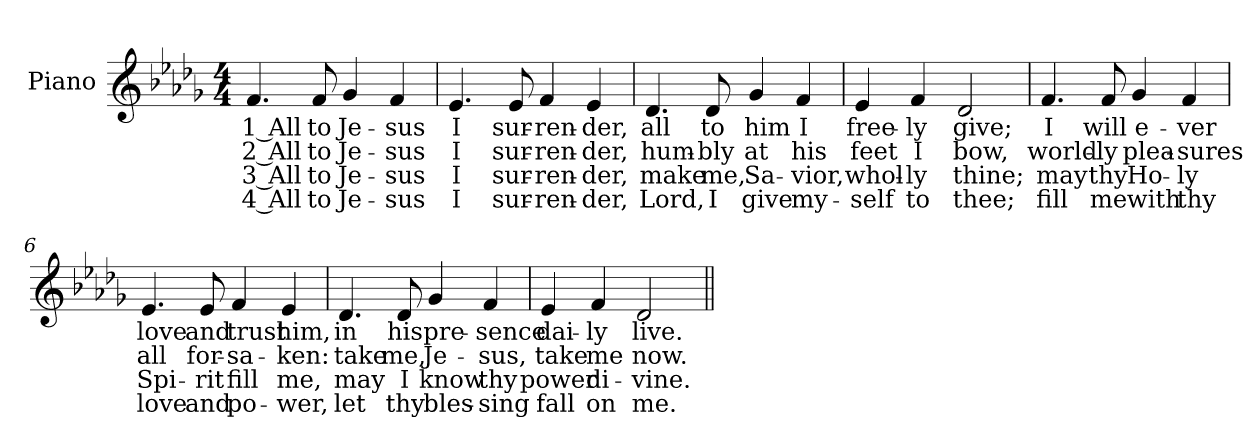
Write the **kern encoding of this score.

**kern	**text	**text	**text	**text
*part1	*part1	*part1	*part1	*part1
*staff1	*staff1	*staff1	*staff1	*staff1
*I"Piano	*	*	*	*
*I'Pno.	*	*	*	*
!!LO:PB:g=z
*clefG2	*	*	*	*
*k[b-e-a-d-g-]	*	*	*	*
*D-:	*	*	*	*
*M4/4	*	*	*	*
=1	=1	=1	=1	=1
!	!LO:LY:b:color=#000000	!LO:LY:b:color=#000000	!LO:LY:b:color=#000000	!LO:LY:b:color=#000000
4.fi/	1 All	2 All	3 All	4 All
!	!LO:LY:b:color=#000000	!LO:LY:b:color=#000000	!LO:LY:b:color=#000000	!LO:LY:b:color=#000000
8fi/	to	to	to	to
!	!LO:LY:b:color=#000000	!LO:LY:b:color=#000000	!LO:LY:b:color=#000000	!LO:LY:b:color=#000000
4g-i/	Je-	Je-	Je-	-Je-
!	!LO:LY:b:color=#000000	!LO:LY:b:color=#000000	!LO:LY:b:color=#000000	!LO:LY:b:color=#000000
4fi/	-sus	-sus	-sus	sus
=2	=2	=2	=2	=2
!	!LO:LY:b:color=#000000	!LO:LY:b:color=#000000	!LO:LY:b:color=#000000	!LO:LY:b:color=#000000
4.e-i/	I	I	I	I
!	!LO:LY:b:color=#000000	!LO:LY:b:color=#000000	!LO:LY:b:color=#000000	!LO:LY:b:color=#000000
8e-i/	sur-	sur-	sur-	-sur-
!	!LO:LY:b:color=#000000	!LO:LY:b:color=#000000	!LO:LY:b:color=#000000	!LO:LY:b:color=#000000
4fi/	-ren-	-ren-	-ren-	-ren-
!	!LO:LY:b:color=#000000	!LO:LY:b:color=#000000	!LO:LY:b:color=#000000	!LO:LY:b:color=#000000
4e-i/	-der,	-der,	-der,	der,
=3	=3	=3	=3	=3
!	!LO:LY:b:color=#000000	!LO:LY:b:color=#000000	!LO:LY:b:color=#000000	!LO:LY:b:color=#000000
4.d-i/	all	hum-	make	Lord,
!	!LO:LY:b:color=#000000	!LO:LY:b:color=#000000	!LO:LY:b:color=#000000	!LO:LY:b:color=#000000
8d-i/	to	-bly	me,	I
!	!LO:LY:b:color=#000000	!LO:LY:b:color=#000000	!LO:LY:b:color=#000000	!LO:LY:b:color=#000000
4g-i/	him	at	Sa-	-give
!	!LO:LY:b:color=#000000	!LO:LY:b:color=#000000	!LO:LY:b:color=#000000	!LO:LY:b:color=#000000
4fi/	I	his	vior,	my-
=4	=4	=4	=4	=4
!	!LO:LY:b:color=#000000	!LO:LY:b:color=#000000	!LO:LY:b:color=#000000	!LO:LY:b:color=#000000
4e-i/	free-	feet	-whol-	-self
!	!LO:LY:b:color=#000000	!LO:LY:b:color=#000000	!LO:LY:b:color=#000000	!LO:LY:b:color=#000000
4fi/	-ly	I	ly	to
!	!LO:LY:b:color=#000000	!LO:LY:b:color=#000000	!LO:LY:b:color=#000000	!LO:LY:b:color=#000000
2d-i/	give;	bow,	thine;	thee;
!!LO:LB:g=z
=5	=5	=5	=5	=5
!	!LO:LY:b:color=#000000	!LO:LY:b:color=#000000	!LO:LY:b:color=#000000	!LO:LY:b:color=#000000
4.fi/	I	world-	may	fill
!	!LO:LY:b:color=#000000	!LO:LY:b:color=#000000	!LO:LY:b:color=#000000	!LO:LY:b:color=#000000
8fi/	will	-ly	thy	me
!	!LO:LY:b:color=#000000	!LO:LY:b:color=#000000	!LO:LY:b:color=#000000	!LO:LY:b:color=#000000
4g-i/	e-	plea-	Ho-	-with
!	!LO:LY:b:color=#000000	!LO:LY:b:color=#000000	!LO:LY:b:color=#000000	!LO:LY:b:color=#000000
4fi/	-ver	-sures	ly	thy
=6	=6	=6	=6	=6
!	!LO:LY:b:color=#000000	!LO:LY:b:color=#000000	!LO:LY:b:color=#000000	!LO:LY:b:color=#000000
4.e-i/	love	all	Spi-	-love
!	!LO:LY:b:color=#000000	!LO:LY:b:color=#000000	!LO:LY:b:color=#000000	!LO:LY:b:color=#000000
8e-i/	and	for-	rit	and
!	!LO:LY:b:color=#000000	!LO:LY:b:color=#000000	!LO:LY:b:color=#000000	!LO:LY:b:color=#000000
4fi/	trust	-sa-	fill	po-
!	!LO:LY:b:color=#000000	!LO:LY:b:color=#000000	!LO:LY:b:color=#000000	!LO:LY:b:color=#000000
4e-i/	him,	-ken:	-me,	wer,
=7	=7	=7	=7	=7
!	!LO:LY:b:color=#000000	!LO:LY:b:color=#000000	!LO:LY:b:color=#000000	!LO:LY:b:color=#000000
4.d-i/	in	take	may	let
!	!LO:LY:b:color=#000000	!LO:LY:b:color=#000000	!LO:LY:b:color=#000000	!LO:LY:b:color=#000000
8d-i/	his	me,	I	thy
!	!LO:LY:b:color=#000000	!LO:LY:b:color=#000000	!LO:LY:b:color=#000000	!LO:LY:b:color=#000000
4g-i/	pre-	Je-	know	bles-
!	!LO:LY:b:color=#000000	!LO:LY:b:color=#000000	!LO:LY:b:color=#000000	!LO:LY:b:color=#000000
4fi/	-sence	-sus,	-thy	sing
!!LO:LB:g=z
=8	=8	=8	=8	=8
!	!LO:LY:b:color=#000000	!LO:LY:b:color=#000000	!LO:LY:b:color=#000000	!LO:LY:b:color=#000000
4e-i/	dai-	take	power	fall
!	!LO:LY:b:color=#000000	!LO:LY:b:color=#000000	!LO:LY:b:color=#000000	!LO:LY:b:color=#000000
4fi/	-ly	me	di-	-on
!	!LO:LY:b:color=#000000	!LO:LY:b:color=#000000	!LO:LY:b:color=#000000	!LO:LY:b:color=#000000
2d-i/	live.	now.	vine.	me.
=||	=||	=||	=||	=||
*-	*-	*-	*-	*-
